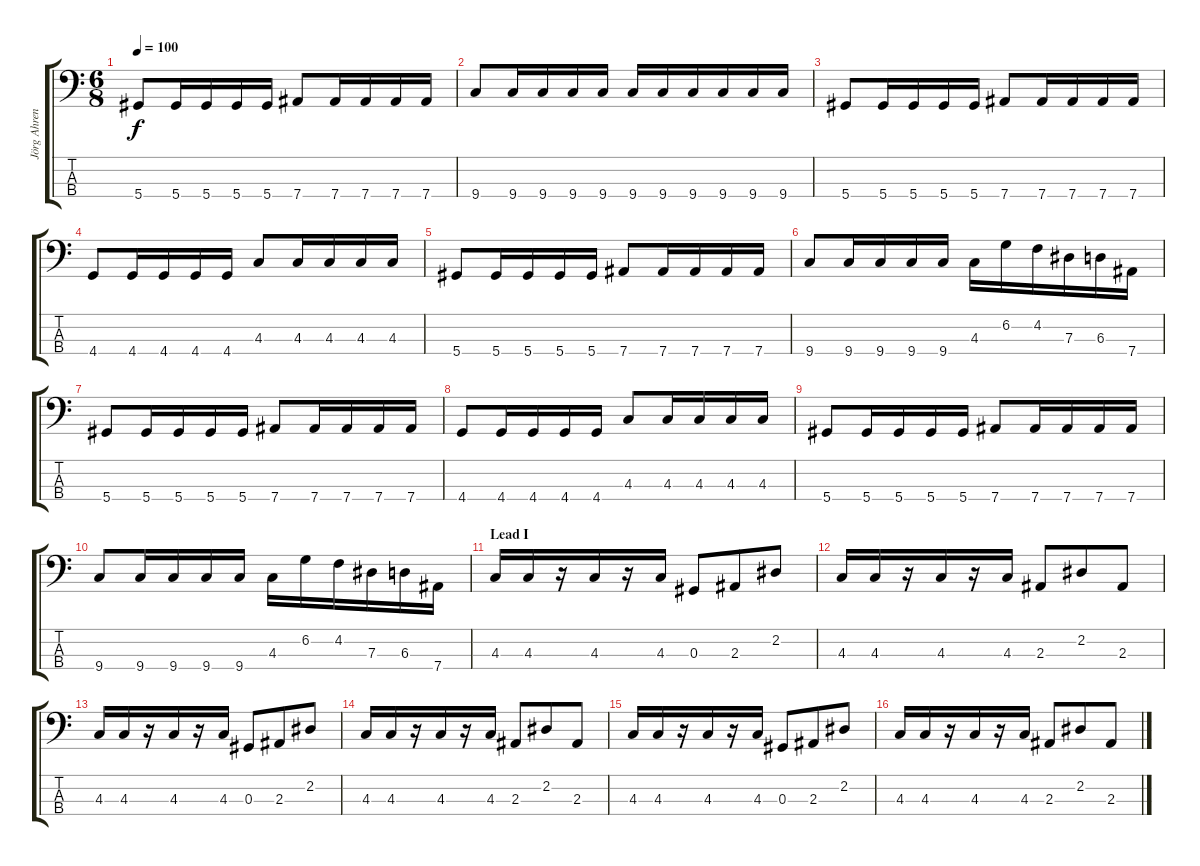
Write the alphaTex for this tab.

\track ("Jörg Ahrens" "Jörg Ahren") {instrument electricbasspick}
\staff {score tabs}
\tuning (Gb2 Db2 Ab1 Eb1) {hide}
\ts (6 8)
\tempo 100
\clef f4
\ks c
5.4.8{dy f} 5.4.16 5.4.16 5.4.16 5.4.16 7.4.8 7.4.16 7.4.16 7.4.16 7.4.16 |
9.4.8 9.4.16 9.4.16 9.4.16 9.4.16 9.4.16 9.4.16 9.4.16 9.4.16 9.4.16 9.4.16 |
5.4.8 5.4.16 5.4.16 5.4.16 5.4.16 7.4.8 7.4.16 7.4.16 7.4.16 7.4.16 |
4.4.8 4.4.16 4.4.16 4.4.16 4.4.16 4.3.8 4.3.16 4.3.16 4.3.16 4.3.16 |
5.4.8 5.4.16 5.4.16 5.4.16 5.4.16 7.4.8 7.4.16 7.4.16 7.4.16 7.4.16 |
9.4.8 9.4.16 9.4.16 9.4.16 9.4.16 4.3.16 6.2.16 4.2.16 7.3.16 6.3.16 7.4.16 |
5.4.8 5.4.16 5.4.16 5.4.16 5.4.16 7.4.8 7.4.16 7.4.16 7.4.16 7.4.16 |
4.4.8 4.4.16 4.4.16 4.4.16 4.4.16 4.3.8 4.3.16 4.3.16 4.3.16 4.3.16 |
5.4.8 5.4.16 5.4.16 5.4.16 5.4.16 7.4.8 7.4.16 7.4.16 7.4.16 7.4.16 |
9.4.8 9.4.16 9.4.16 9.4.16 9.4.16 4.3.16 6.2.16 4.2.16 7.3.16 6.3.16 7.4.16 |
\section ("" "Lead I")
4.3.16 4.3.16 r.16 4.3.16 r.16 4.3.16 0.3.8 2.3.8 2.2.8 |
4.3.16 4.3.16 r.16 4.3.16 r.16 4.3.16 2.3.8 2.2.8 2.3.8 |
4.3.16 4.3.16 r.16 4.3.16 r.16 4.3.16 0.3.8 2.3.8 2.2.8 |
4.3.16 4.3.16 r.16 4.3.16 r.16 4.3.16 2.3.8 2.2.8 2.3.8 |
4.3.16 4.3.16 r.16 4.3.16 r.16 4.3.16 0.3.8 2.3.8 2.2.8 |
4.3.16 4.3.16 r.16 4.3.16 r.16 4.3.16 2.3.8 2.2.8 2.3.8
